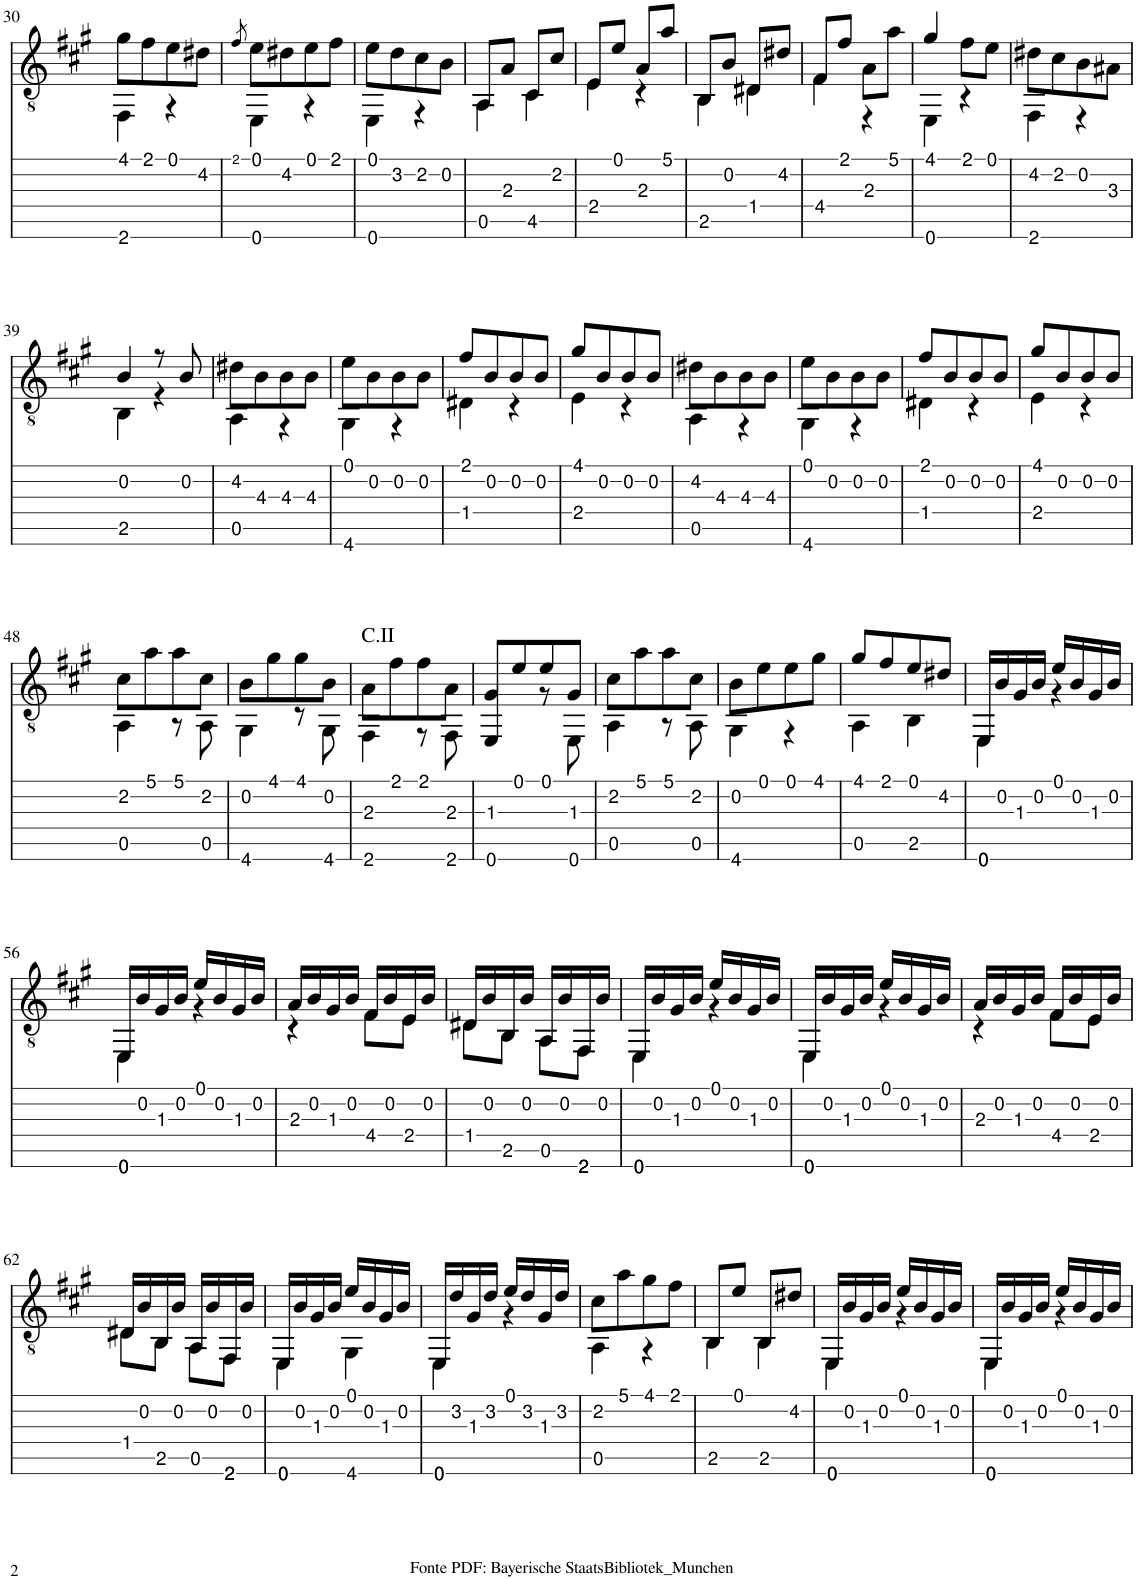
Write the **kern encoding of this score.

**kern	**kern
*part1	*part1
*staff2	*staff1
*I"Guitar	*
*I'Guit.	*
!!LO:PB:g=z
*	*clefGv2
*k[f#c#g#]	*k[f#c#g#]
*M2/4	*M2/4
=30	=30
*^	*^
8g#L	4FF#	8g#\L	4FF#\
8f#J	.	8f#\	.
8eL	4r	8e\	4r
8d#J	.	8d#X\J	.
=31	=31	=31	=31
qf#	.	8qf#/	.
8eL	4EE	8e\L	4EE\
8d#J	.	8d#X\	.
8eL	4r	8e\	4r
8f#J	.	8f#\J	.
=32	=32	=32	=32
8eL	4EE	8e\L	4EE\
8dJ	.	8d\	.
8c#L	4r	8c#\	4r
8BJ	.	8B\J	.
=33	=33	=33	=33
8AAL	4AA	8AA/L	4AA\
8AJ	.	8A/J	.
8C#L	4C#	8C#/L	4C#\
8c#J	.	8c#/J	.
=34	=34	=34	=34
8EL	4E	8E/L	4E\
8eJ	.	8e/J	.
8AL	4r	8A/L	4r
8aJ	.	8a/J	.
=35	=35	=35	=35
8BBL	4BB	8BB/L	4BB\
8BJ	.	8B/J	.
8D#L	4D#	8D#X/L	4D#\
8d#J	.	8d#X/J	.
=36	=36	=36	=36
8F#L	4F#	8F#/L	4F#\
8f#J	.	8f#/J	.
8AL	4r	8A\L	4r
8aJ	.	8a\J	.
=37	=37	=37	=37
4g#	4EE	4g#/	4EE\
8f#L	4r	8f#\L	4r
8eJ	.	8e\J	.
=38	=38	=38	=38
8d#L	4FF#	8d#X\L	4FF#\
8c#J	.	8c#\	.
8BL	4r	8B\	4r
8A#J	.	8A#X\J	.
!!LO:LB:g=z	!!
=39	=39	=39	=39
4B	4BB	4B/	4BB\
8r	4r	8r	4r
8B	.	8B/	.
=40	=40	=40	=40
8d#L	4AA	8d#X\L	4AA\
8BJ	.	8B\	.
8BL	4r	8B\	4r
8BJ	.	8B\J	.
=41	=41	=41	=41
8eL	4GG#	8e\L	4GG#\
8BJ	.	8B\	.
8BL	4r	8B\	4r
8BJ	.	8B\J	.
=42	=42	=42	=42
8f#L	4D#	8f#/L	4D#X\
8BJ	.	8B/	.
8BL	4r	8B/	4r
8BJ	.	8B/J	.
=43	=43	=43	=43
8g#L	4E	8g#/L	4E\
8BJ	.	8B/	.
8BL	4r	8B/	4r
8BJ	.	8B/J	.
=44	=44	=44	=44
8d#XL	4AA	8d#X\L	4AA\
8BJ	.	8B\	.
8BL	4r	8B\	4r
8BJ	.	8B\J	.
=45	=45	=45	=45
8eL	4GG#	8e\L	4GG#\
8BJ	.	8B\	.
8BL	4r	8B\	4r
8BJ	.	8B\J	.
=46	=46	=46	=46
8f#L	4D#X	8f#/L	4D#X\
8BJ	.	8B/	.
8BL	4r	8B/	4r
8BJ	.	8B/J	.
=47	=47	=47	=47
8g#L	4E	8g#/L	4E\
8BJ	.	8B/	.
8BL	4r	8B/	4r
8BJ	.	8B/J	.
!!LO:LB:g=z	!!
=48	=48	=48	=48
8c#L	4AA	8c#\L	4AA\
8aJ	.	8a\	.
8aL	8r	8a\	8r
8c#J	8AA	8c#\J	8AA\
=49	=49	=49	=49
8BL	4GG#	8B\L	4GG#\
8g#J	.	8g#\	.
8g#L	8r	8g#\	8r
8BJ	8GG#	8B\J	8GG#\
=50	=50	=50	=50
!	!	!LO:TX:a:t=C.II	!
8AL	4FF#	8A\L	4FF#\
8f#J	.	8f#\	.
8f#L	8r	8f#\	8r
8AJ	8FF#	8A\J	8FF#\
=51	=51	=51	=51
8G#L	4EE	8G#/L	4EE/
8eJ	.	8e/	.
8eL	8r	8e/	8r
8G#J	8EE	8G#/J	8EE\
=52	=52	=52	=52
8c#L	4AA	8c#\L	4AA\
8aJ	.	8a\	.
8aL	8r	8a\	8r
8c#J	8AA	8c#\J	8AA\
=53	=53	=53	=53
8BL	4GG#	8B\L	4GG#\
8eJ	.	8e\	.
8eL	4r	8e\	4r
8g#J	.	8g#\J	.
=54	=54	=54	=54
8g#L	4AA	8g#/L	4AA\
8f#J	.	8f#/	.
8eL	4BB	8e/	4BB\
8d#J	.	8d#X/J	.
=55	=55	=55	=55
16EELL	4EE	16EE/LL	4EE\
16BJ	.	16B/	.
16G#L	.	16G#/	.
16BJJ	.	16B/JJ	.
16eLL	4r	16e/LL	4r
16BJ	.	16B/	.
16G#L	.	16G#/	.
16BJJ	.	16B/JJ	.
!!LO:LB:g=z	!!
=56	=56	=56	=56
16EELL	4EE	16EE/LL	4EE\
16BJ	.	16B/	.
16G#L	.	16G#/	.
16BJJ	.	16B/JJ	.
16eLL	4r	16e/LL	4r
16BJ	.	16B/	.
16G#L	.	16G#/	.
16BJJ	.	16B/JJ	.
=57	=57	=57	=57
16ALL	4r	16A/LL	4r
16BJ	.	16B/	.
16G#L	.	16G#/	.
16BJJ	.	16B/JJ	.
16F#LL	8F#L	16F#/LL	8F#\L
16BJ	.	16B/	.
16EL	8EJ	16E/	8E\J
16BJJ	.	16B/JJ	.
=58	=58	=58	=58
16D#LL	8D#L	16D#X/LL	8D#\L
16BJ	.	16B/	.
16BBL	8BBJ	16BB/	8BB\J
16BJJ	.	16B/JJ	.
16AALL	8AAL	16AA/LL	8AA\L
16BJ	.	16B/	.
16FF#L	8FF#J	16FF#/	8FF#\J
16BJJ	.	16B/JJ	.
=59	=59	=59	=59
16EELL	4EE	16EE/LL	4EE\
16BJ	.	16B/	.
16G#L	.	16G#/	.
16BJJ	.	16B/JJ	.
16eLL	4r	16e/LL	4r
16BJ	.	16B/	.
16G#L	.	16G#/	.
16BJJ	.	16B/JJ	.
=60	=60	=60	=60
16EELL	4EE	16EE/LL	4EE\
16BJ	.	16B/	.
16G#L	.	16G#/	.
16BJJ	.	16B/JJ	.
16eLL	4r	16e/LL	4r
16BJ	.	16B/	.
16G#L	.	16G#/	.
16BJJ	.	16B/JJ	.
=61	=61	=61	=61
16ALL	4r	16A/LL	4r
16BJ	.	16B/	.
16G#L	.	16G#/	.
16BJJ	.	16B/JJ	.
16F#LL	8F#L	16F#/LL	8F#\L
16BJ	.	16B/	.
16EL	8EJ	16E/	8E\J
16BJJ	.	16B/JJ	.
!!LO:LB:g=z	!!
=62	=62	=62	=62
16D#XLL	8D#L	16D#X/LL	8D#\L
16BJ	.	16B/	.
16BBL	8BBJ	16BB/	8BB\J
16BJJ	.	16B/JJ	.
16AALL	8AAL	16AA/LL	8AA\L
16BJ	.	16B/	.
16FF#L	8FF#J	16FF#/	8FF#\J
16BJJ	.	16B/JJ	.
=63	=63	=63	=63
16EELL	4EE	16EE/LL	4EE\
16BJ	.	16B/	.
16G#L	.	16G#/	.
16BJJ	.	16B/JJ	.
16eLL	4GG#	16e/LL	4GG#\
16BJ	.	16B/	.
16G#L	.	16G#/	.
16BJJ	.	16B/JJ	.
=64	=64	=64	=64
16EELL	4EE	16EE/LL	4EE\
16dJ	.	16d/	.
16G#L	.	16G#/	.
16dJJ	.	16d/JJ	.
16eLL	4r	16e/LL	4r
16dJ	.	16d/	.
16G#L	.	16G#/	.
16dJJ	.	16d/JJ	.
=65	=65	=65	=65
8c#L	4AA	8c#\L	4AA\
8aJ	.	8a\	.
8g#L	4r	8g#\	4r
8f#J	.	8f#\J	.
=66	=66	=66	=66
8BBL	4BB	8BB/L	4BB\
8eJ	.	8e/J	.
8BBL	4BB	8BB/L	4BB\
8d#J	.	8d#X/J	.
=67	=67	=67	=67
16EELL	4EE	16EE/LL	4EE\
16BJ	.	16B/	.
16G#L	.	16G#/	.
16BJJ	.	16B/JJ	.
16eLL	4r	16e/LL	4r
16BJ	.	16B/	.
16G#L	.	16G#/	.
16BJJ	.	16B/JJ	.
=68	=68	=68	=68
16EELL	4EE	16EE/LL	4EE\
16BJ	.	16B/	.
16G#L	.	16G#/	.
16BJJ	.	16B/JJ	.
16eLL	4r	16e/LL	4r
16BJ	.	16B/	.
16G#L	.	16G#/	.
16BJJ	.	16B/JJ	.
*v	*v	*	*
*	*v	*v
=	=
*-	*-
